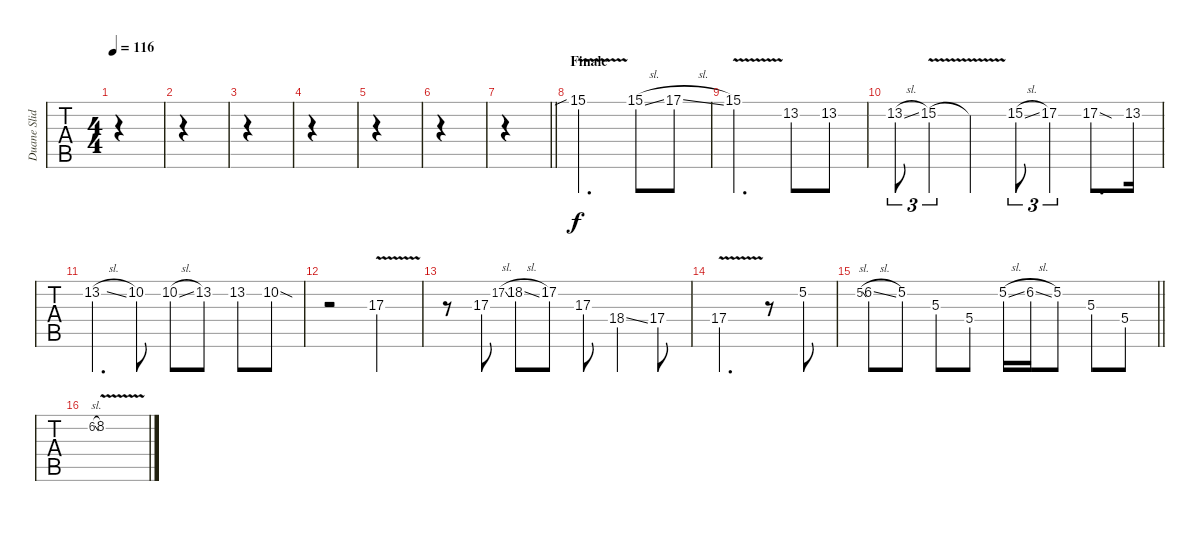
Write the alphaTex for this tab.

\track ("Duane Slide (Tr. 5B)" "Duane Slid") {instrument overdrivenguitar}
\staff {tabs}
\tuning (E4 B3 G3 D3 A2 E2) {hide}
\ts (4 4)
\tempo 116
\clef g2
\ks c
|
|
|
|
|
|
\barLineRight lightlight
|
\section ("" "Finale")
15.1{v sib}.2{d} 15.1{sl}.8 17.1{sl}.8 |
15.1{v}.2{d} 13.2.8 13.2.8 |
13.2{sl}.8{tu (3 2)} 15.2{v}.4{tu (3 2)} 15.2{t}.4 15.2{sl}.8{tu (3 2)} 17.2.4{tu (3 2)} 17.2{sod}.8{d} 13.2.16 |
13.2{sl}.4{d} 10.2.8 10.2{sl}.8 13.2.8 13.2.8 10.2{sod}.8 |
r.2 17.3{v}.2 |
r.8 17.3.8 17.2{sl}.8{gr onbeat} 18.2{sl}.8 17.2.8 17.3.8 18.4{ss}.4 17.4.8 |
17.4{v}.2{d} r.8 5.2.8 |
\barLineRight lightlight
5.2{sl}.8{gr onbeat} 6.2{sl}.8 5.2.8 5.3.8 5.4.8 5.2{sl}.16 6.2{sl}.16 5.2.8 5.3.8 5.4.8 |
6.2{sl}.8{gr onbeat} 8.2{v}.1
